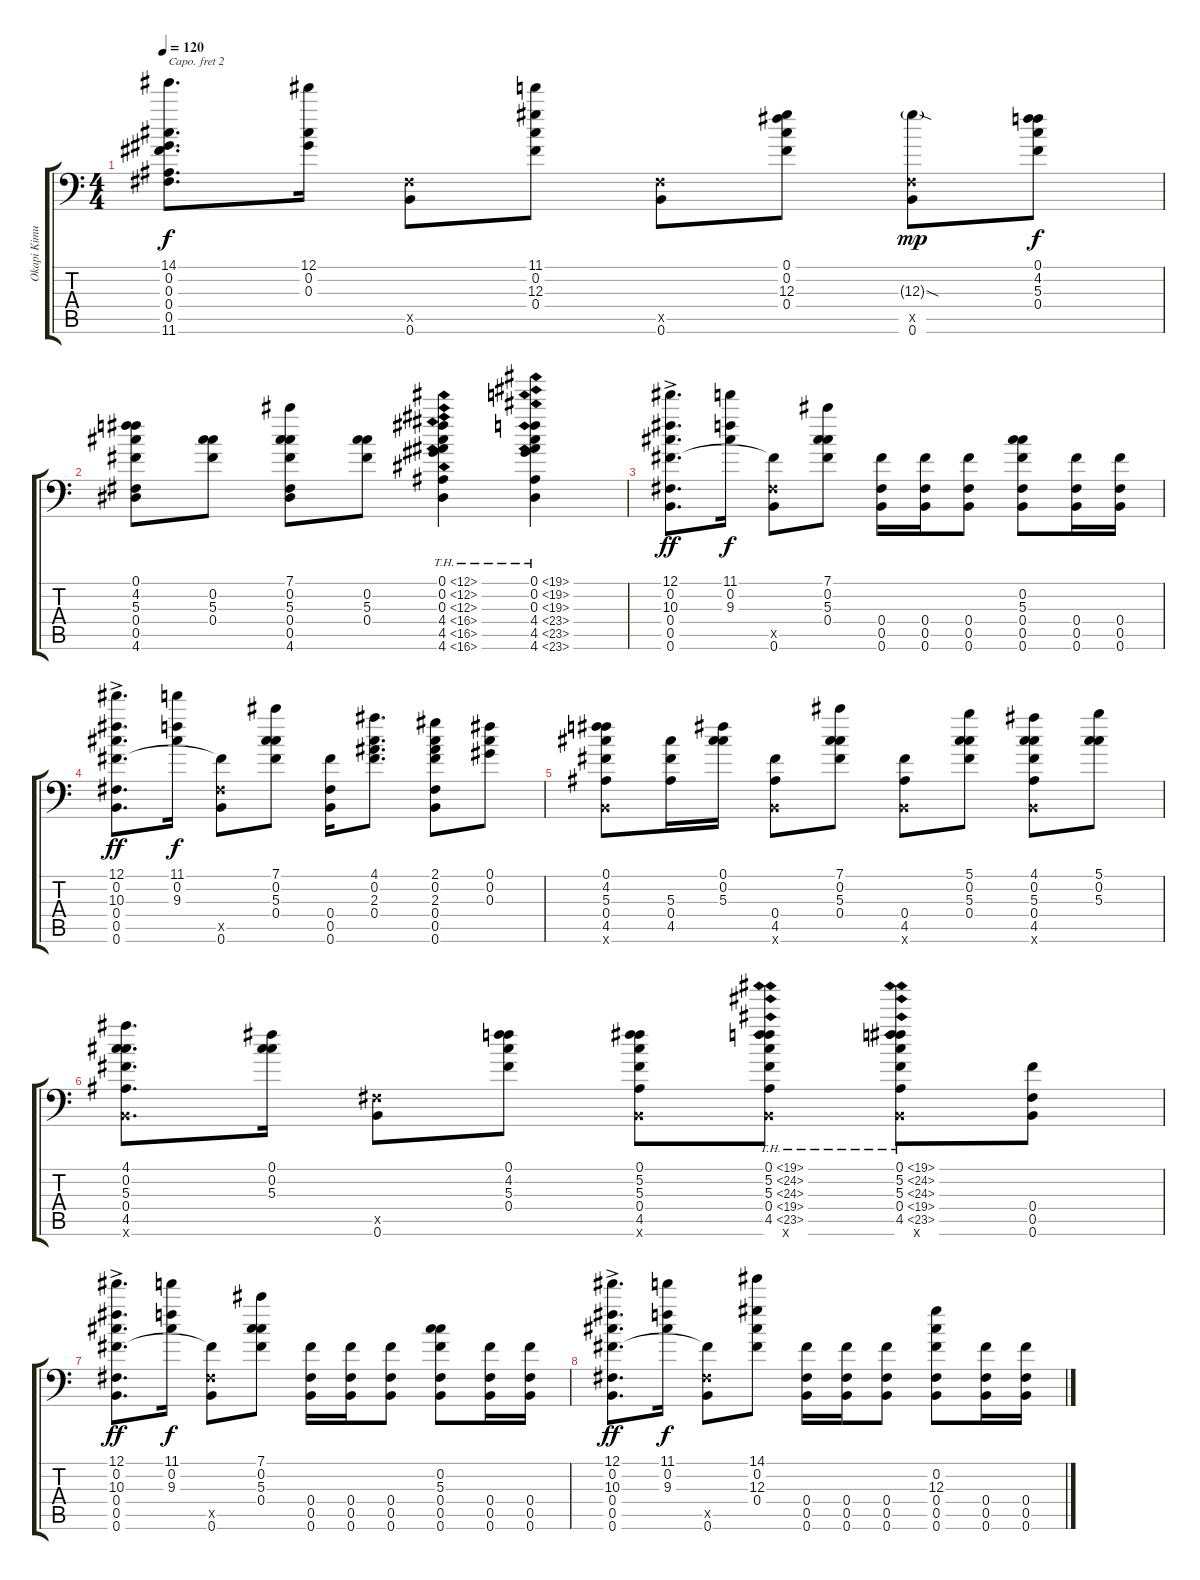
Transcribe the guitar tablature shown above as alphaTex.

\track ("Okapi Kimura" "Okapi Kimu") {instrument acousticguitarsteel}
\staff {score tabs}
\capo 2
\tuning (E4 B3 Gb3 E3 E2 A1) {hide}
\ts (4 4)
\tempo 120
\clef f4
\ks c
(14.1 0.2 0.3 0.4 0.5 11.6).8{d dy f} (12.1 0.2 0.3).16 (0.5{x} 0.6).8 (11.1 0.2 12.3 0.4).8 (0.5{x} 0.6).8 (0.1 0.2 12.3 0.4).8 (12.3{sod g} 0.5{x} 0.6).8{dy mp} (0.1 4.2 5.3 0.4).8{dy f} |
(0.1 4.2 5.3 0.4 0.5 4.6).8 (0.2 5.3 0.4).8 (7.1 0.2 5.3 0.4 0.5 4.6).8 (0.2 5.3 0.4).8 (0.1{th 12} 0.2{th 12} 0.3{th 12} 4.4{th 12} 4.5{th 12} 4.6{th 12}).4 (0.1{th 19} 0.2{th 19} 0.3{th 19} 4.4{th 19} 4.5{th 19} 4.6{th 19}).4 |
(12.1{ac} 0.2{ac} 10.3{ac} 0.4{ac} 0.5{ac} 0.6).8{d dy ff} (11.1 0.2 9.3).16{dy f} (0.4{t} 0.5{x} 0.6).8 (7.1 0.2 5.3 0.4).8 (0.4 0.5 0.6).16 (0.4 0.5 0.6).16 (0.4 0.5 0.6).8 (0.2 5.3 0.4 0.5 0.6).8 (0.4 0.5 0.6).16 (0.4 0.5 0.6).16 |
(12.1{ac} 0.2{ac} 10.3{ac} 0.4{ac} 0.5{ac} 0.6).8{d dy ff} (11.1 0.2 9.3).16{dy f} (0.4{t} 0.5{x} 0.6).8 (7.1 0.2 5.3 0.4).8 (0.4 0.5 0.6).16 (4.1 0.2 2.3 0.4).8{d} (2.1 0.2 2.3 0.4 0.5 0.6).8 (0.1 0.2 0.3).8 |
(0.1 4.2 5.3 0.4 4.5 0.6{x}).8 (5.3 0.4 4.5).16 (0.1 0.2 5.3).16 (0.4 4.5 0.6{x}).8 (7.1 0.2 5.3 0.4).8 (0.4 4.5 0.6{x}).8 (5.1 0.2 5.3 0.4).8 (4.1 0.2 5.3 0.4 4.5 0.6{x}).8 (5.1 0.2 5.3).8 |
(4.1 0.2 5.3 0.4 4.5 0.6{x}).8{d} (0.1 0.2 5.3).16 (0.5{x} 0.6).8 (0.1 4.2 5.3 0.4).8 (0.1 5.2 5.3 0.4 4.5 0.6{x}).8 (0.1{th 19} 5.2{th 19} 5.3{th 19} 0.4{th 19} 4.5{th 19} 0.6{x}).8 (0.1{th 19} 5.2{th 19} 5.3{th 19} 0.4{th 19} 4.5{th 19} 0.6{x}).8 (0.4 0.5 0.6).8 |
(12.1{ac} 0.2{ac} 10.3{ac} 0.4{ac} 0.5{ac} 0.6).8{d dy ff} (11.1 0.2 9.3).16{dy f} (0.4{t} 0.5{x} 0.6).8 (7.1 0.2 5.3 0.4).8 (0.4 0.5 0.6).16 (0.4 0.5 0.6).16 (0.4 0.5 0.6).8 (0.2 5.3 0.4 0.5 0.6).8 (0.4 0.5 0.6).16 (0.4 0.5 0.6).16 |
(12.1{ac} 0.2{ac} 10.3{ac} 0.4{ac} 0.5{ac} 0.6).8{d dy ff} (11.1 0.2 9.3).16{dy f} (0.4{t} 0.5{x} 0.6).8 (14.1 0.2 12.3 0.4).8 (0.4 0.5 0.6).16 (0.4 0.5 0.6).16 (0.4 0.5 0.6).8 (0.2 12.3 0.4 0.5 0.6).8 (0.4 0.5 0.6).16 (0.4 0.5 0.6).16
